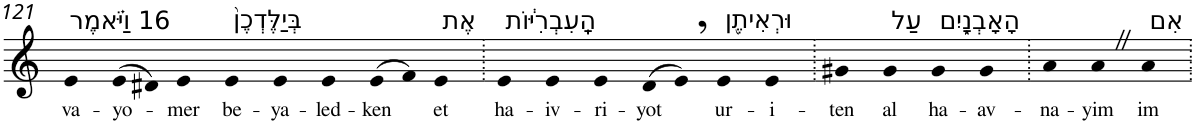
**kern	**text
*part1	*part1
*staff1	*staff1
*I"Piano	*
*I'Pno	*
!!LO:PB:g=z
*clefG2	*
*k[]	*
=121	=121
!LO:TX:a:t=16 וַיֹּ֗אמֶר	!
!	!LO:LY:b
4e	va-
!	!LO:LY:b
(>8e	-yo-
8d#X)	.
!	!LO:LY:b
4e	-mer
!LO:TX:a:t=בְּיַלֶּדְכֶן֙	!
!	!LO:LY:b
4e	be-
!	!LO:LY:b
4e	-ya-
!	!LO:LY:b
4e	-led-
!	!LO:LY:b
(>8e	-ken
8f)	.
!LO:TX:a:t=אֶת	!
!	!LO:LY:b
4e	et
=122.	=122.
!LO:TX:a:t=הָֽעִבְרִיּ֔וֹת	!
!	!LO:LY:b
4e	ha-
!	!LO:LY:b
4e	-iv-
!	!LO:LY:b
4e	-ri-
!	!LO:LY:b
(>8d	-yot
8e,)	.
!LO:TX:a:t=וּרְאִיתֶ֖ן	!
!	!LO:LY:b
4e	ur-
!	!LO:LY:b
4e	-i-
=123.	=123.
!	!LO:LY:b
4g#X	-ten
!LO:TX:a:t=עַל	!
!	!LO:LY:b
4g#	al
!LO:TX:a:t=הָאָבְנָ֑יִם	!
!	!LO:LY:b
4g#	ha-
!	!LO:LY:b
4g#	-av-
=124.	=124.
!	!LO:LY:b
4a	-na-
!	!LO:LY:b
4aZ	-yim
!LO:TX:a:t=אִם	!
!	!LO:LY:b
4a	im
=.	=.
*-	*-
